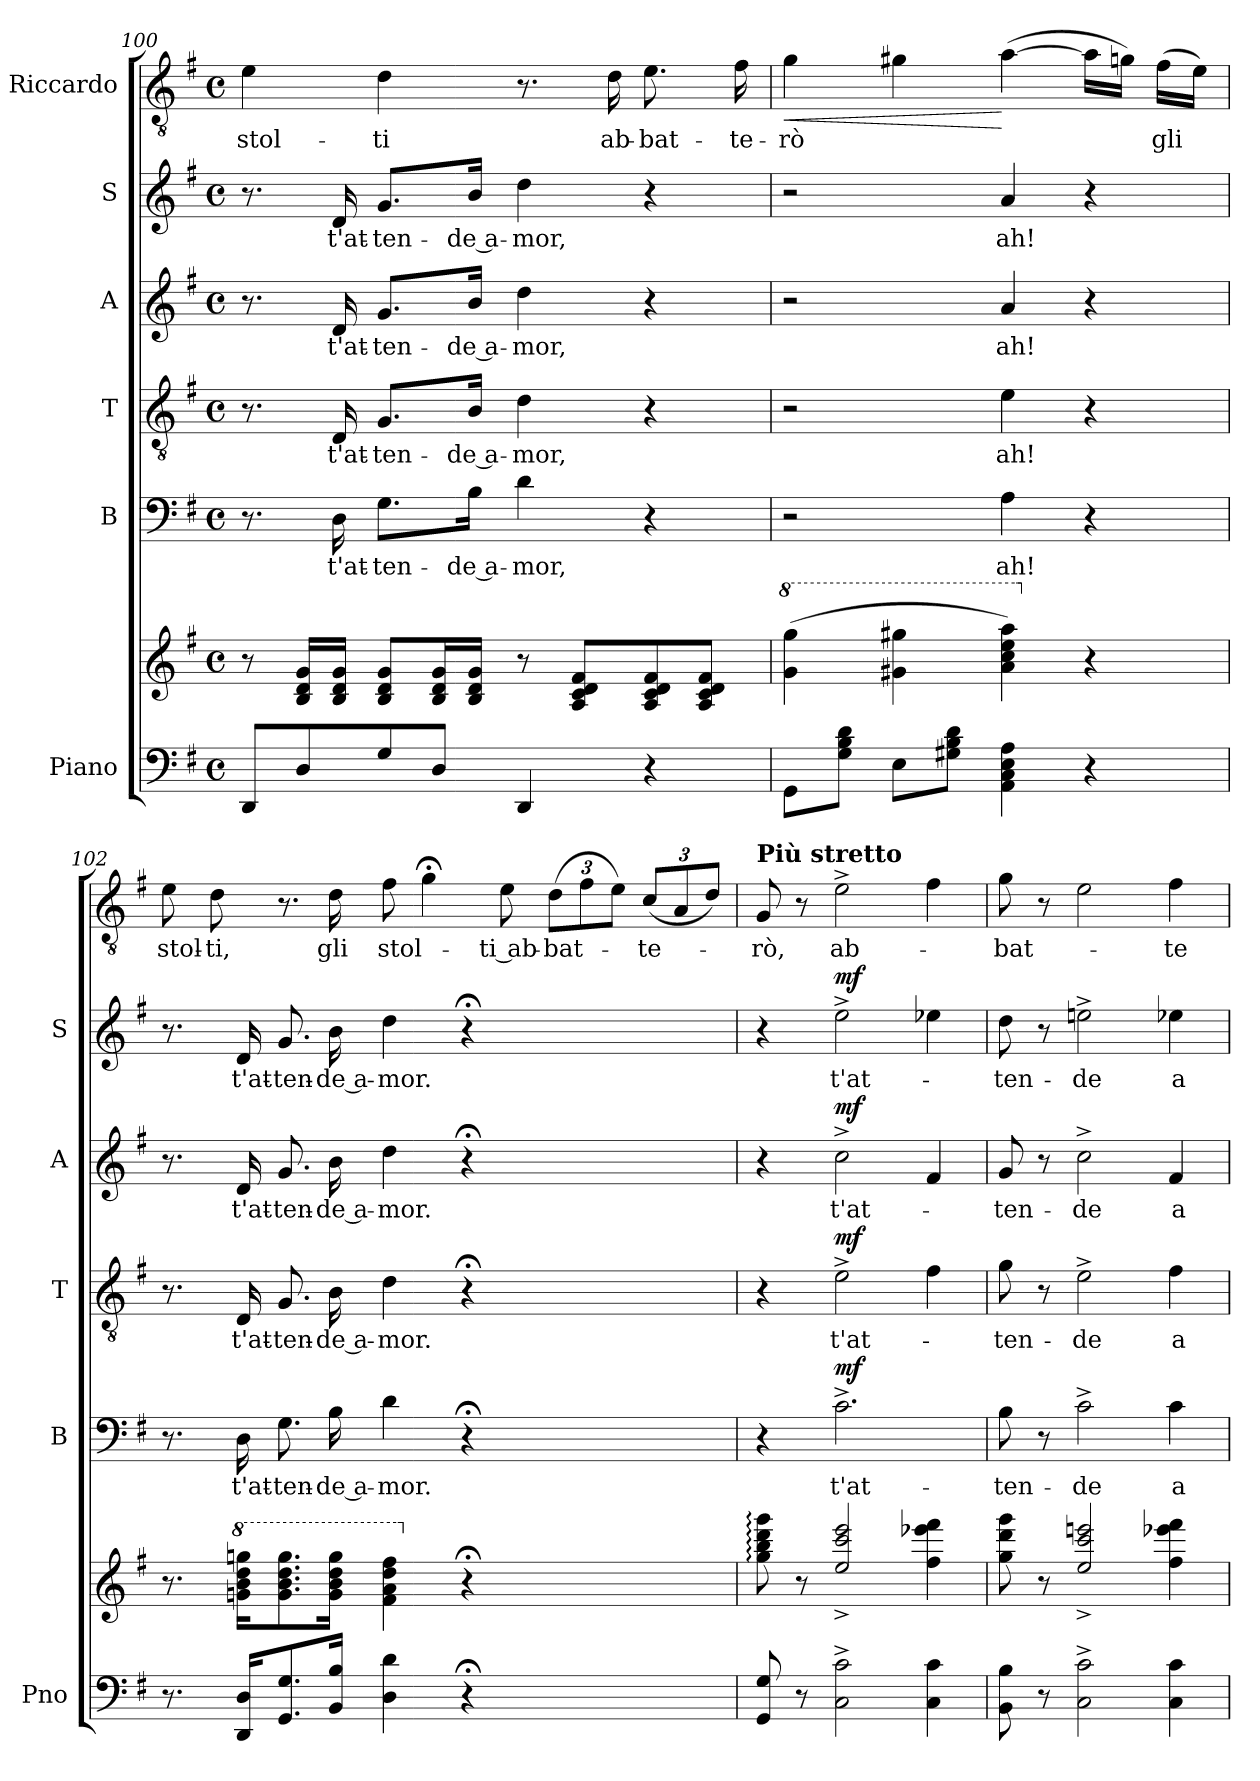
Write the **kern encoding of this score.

**kern	**kern	**dynam	**kern	**text	**dynam	**kern	**text	**dynam	**kern	**text	**dynam	**kern	**text	**dynam	**kern	**text	**dynam
*part6	*part6	*part6	*part5	*part5	*part5	*part4	*part4	*part4	*part3	*part3	*part3	*part2	*part2	*part2	*part1	*part1	*part1
*staff7	*staff6	*staff6/7	*staff5	*staff5	*staff5	*staff4	*staff4	*staff4	*staff3	*staff3	*staff3	*staff2	*staff2	*staff2	*staff1	*staff1	*staff1
*I"Piano	*	*	*I"B	*	*	*I"T	*	*	*I"A	*	*	*I"S	*	*	*I"Riccardo	*	*
*I'Pno	*	*	*I'B	*	*	*I'T	*	*	*I'A	*	*	*I'S	*	*	*	*	*
*clefF4	*clefG2	*	*clefF4	*	*	*clefGv2	*	*	*clefG2	*	*	*clefG2	*	*	*clefGv2	*	*
*k[f#]	*k[f#]	*	*k[f#]	*	*	*k[f#]	*	*	*k[f#]	*	*	*k[f#]	*	*	*k[f#]	*	*
*M4/4	*M4/4	*	*M4/4	*	*	*M4/4	*	*	*M4/4	*	*	*M4/4	*	*	*M4/4	*	*
*met(c)	*met(c)	*	*met(c)	*	*	*met(c)	*	*	*met(c)	*	*	*met(c)	*	*	*met(c)	*	*
=100	=100	=100	=100	=100	=100	=100	=100	=100	=100	=100	=100	=100	=100	=100	=100	=100	=100
8DD/L	8r	.	8.r	.	.	8.r	.	.	8.r	.	.	8.r	.	.	4e\	stol-	.
8D/	16B/ 16d/ 16g/LL	.	.	.	.	.	.	.	.	.	.	.	.	.	.	.	.
.	16B/ 16d/ 16g/JJ	.	16D\	t'at-	.	16D/	t'at-	.	16d/	t'at-	.	16d/	t'at-	.	.	.	.
8G/	8B/ 8d/ 8g/L	.	8.G\L	-ten-	.	8.G/L	-ten-	.	8.g/L	-ten-	.	8.g/L	-ten-	.	4d\	-ti	.
8D/J	16B/ 16d/ 16g/L	.	.	.	.	.	.	.	.	.	.	.	.	.	.	.	.
.	16B/ 16d/ 16g/JJ	.	16B\Jk	-de a-	.	16B/Jk	-de a-	.	16b/Jk	-de a-	.	16b/Jk	-de a-	.	.	.	.
4DD/	8r	.	4d\	-mor,	.	4d\	-mor,	.	4dd\	-mor,	.	4dd\	-mor,	.	8.r	.	.
.	8A/ 8c/ 8d/ 8f#/L	.	.	.	.	.	.	.	.	.	.	.	.	.	.	.	.
.	.	.	.	.	.	.	.	.	.	.	.	.	.	.	16d\	ab-	.
4r	8A/ 8c/ 8d/ 8f#/	.	4r	.	.	4r	.	.	4r	.	.	4r	.	.	8.e\	-bat-	.
.	8A/ 8c/ 8d/ 8f#/J	.	.	.	.	.	.	.	.	.	.	.	.	.	.	.	.
.	.	.	.	.	.	.	.	.	.	.	.	.	.	.	16f#\	-te-	.
=101	=101	=101	=101	=101	=101	=101	=101	=101	=101	=101	=101	=101	=101	=101	=101	=101	=101
*	*8va	*	*	*	*	*	*	*	*	*	*	*	*	*	*	*	*
!	!	!	!	!	!	!	!	!	!	!	!	!	!	!	!	!	!LO:HP:b
8GG\L	(4gg\ 4ggg\	.	2r	.	.	2r	.	.	2r	.	.	2r	.	.	4g\	-rò	<
8G\ 8B\ 8d\J	.	.	.	.	.	.	.	.	.	.	.	.	.	.	.	.	.
8E\L	4gg#X\ 4ggg#X\	.	.	.	.	.	.	.	.	.	.	.	.	.	4g#X\	.	.
8G#X\ 8B\ 8d\J	.	.	.	.	.	.	.	.	.	.	.	.	.	.	.	.	.
4AA\ 4C\ 4E\ 4A\	4aa\ 4ccc\ 4eee\ 4aaa\)	.	4A\	ah!	.	4e\	ah!	.	4a/	ah!	.	4a/	ah!	.	([4a\	.	[
*	*X8va	*	*	*	*	*	*	*	*	*	*	*	*	*	*	*	*
4r	4r	.	4r	.	.	4r	.	.	4r	.	.	4r	.	.	16a\LL]	.	.
.	.	.	.	.	.	.	.	.	.	.	.	.	.	.	16gn\JJ)	.	.
.	.	.	.	.	.	.	.	.	.	.	.	.	.	.	(16f#\LL	gli	.
.	.	.	.	.	.	.	.	.	.	.	.	.	.	.	16e\JJ)	.	.
!!LO:PB:g=z
=102	=102	=102	=102	=102	=102	=102	=102	=102	=102	=102	=102	=102	=102	=102	=102	=102	=102
8.r	8.r	.	8.r	.	.	8.r	.	.	8.r	.	.	8.r	.	.	8e\	stol-	.
.	.	.	.	.	.	.	.	.	.	.	.	.	.	.	8d\	-ti,	.
*	*8va	*	*	*	*	*	*	*	*	*	*	*	*	*	*	*	*
16DD/ 16D/KL	16ggn\ 16bb\ 16ddd\ 16gggn\KL	.	16D\	t'at-	.	16D/	t'at-	.	16d/	t'at-	.	16d/	t'at-	.	.	.	.
8.GG/ 8.G/	8.gg\ 8.bb\ 8.ddd\ 8.ggg\	.	8.G\	-ten-	.	8.G/	-ten-	.	8.g/	-ten-	.	8.g/	-ten-	.	8.r	.	.
16BB/ 16B/Jk	16gg\ 16bb\ 16ddd\ 16ggg\Jk	.	16B\	-de a-	.	16B\	-de a-	.	16b\	-de a-	.	16b\	-de a-	.	16d\	gli	.
4D\ 4d\	4ff#\ 4aa\ 4ddd\ 4fff#\	.	4d\	-mor.	.	4d\	-mor.	.	4dd\	-mor.	.	4dd\	-mor.	.	8f#\	stol-	.
.	.	.	.	.	.	.	.	.	.	.	.	.	.	.	4g;<\	.	.
*	*X8va	*	*	*	*	*	*	*	*	*	*	*	*	*	*	*	*
4r;<	4r;<	.	4r;<	.	.	4r;<	.	.	4r;<	.	.	4r;<	.	.	.	.	.
.	.	.	.	.	.	.	.	.	.	.	.	.	.	.	8e\	-ti ab-	.
*	*	*	*	*	*	*	*	*	*	*	*	*	*	*	*Xbrackettup	*	*
2ryy	2ryy	.	2ryy	.	.	2ryy	.	.	2ryy	.	.	2ryy	.	.	(12d\L	-bat-	.
.	.	.	.	.	.	.	.	.	.	.	.	.	.	.	12f#\	.	.
.	.	.	.	.	.	.	.	.	.	.	.	.	.	.	12e\J)	.	.
.	.	.	.	.	.	.	.	.	.	.	.	.	.	.	(12c/L	-te-	.
.	.	.	.	.	.	.	.	.	.	.	.	.	.	.	12A/	.	.
.	.	.	.	.	.	.	.	.	.	.	.	.	.	.	12d/J)	.	.
=103	=103	=103	=103	=103	=103	=103	=103	=103	=103	=103	=103	=103	=103	=103	=103	=103	=103
!	!	!	!	!	!	!	!	!	!	!	!	!	!	!	!LO:TX:a:B:t=Più stretto	!	!
8GG/ 8G/	8gg\: 8bb\: 8ddd\: 8ggg\:	.	4r	.	.	4r	.	.	4r	.	.	4r	.	.	8G/	rò,	.
8r	8r	.	.	.	.	.	.	.	.	.	.	.	.	.	8r	.	.
!	!	!LO:DY:b=2	!	!	!	!	!	!	!	!	!	!	!	!	!	!	!
!	!	!LO:DY:n=1:b	!	!	!LO:DY:a	!	!	!LO:DY:a	!	!	!LO:DY:a	!	!	!LO:DY:a	!	!	!
2C\^ 2c\^	2ee/^ 2ccc/^ 2eee/^	mf mf	2.c^\	t'at-	mf	2e^\	t'at-	mf	2cc^\	t'at-	mf	2ee^\	t'at-	mf	2e^\	ab-	.
4C\ 4c\	4ff#\ 4eee-X\ 4fff#\	.	.	.	.	4f#\	.	.	4f#/	.	.	4ee-X\	.	.	4f#\	.	.
=104	=104	=104	=104	=104	=104	=104	=104	=104	=104	=104	=104	=104	=104	=104	=104	=104	=104
8BB\ 8B\	8gg\ 8ddd\ 8ggg\	.	8B\	-ten-	.	8g\	ten-	.	8g/	-ten-	.	8dd\	-ten-	.	8g\	-bat-	.
8r	8r	.	8r	.	.	8r	.	.	8r	.	.	8r	.	.	8r	.	.
2C\^ 2c\^	2ee/^ 2ccc/^ 2eeen/^	.	2c^\	-de	.	2e^\	-de	.	2cc^\	-de	.	2een^\	-de	.	2e\	.	.
4C\ 4c\	4ff#\ 4eee-X\ 4fff#\	.	4c\	a-	.	4f#\	a-	.	4f#/	a-	.	4ee-X\	a-	.	4f#\	-te-	.
=	=	=	=	=	=	=	=	=	=	=	=	=	=	=	=	=	=
*-	*-	*-	*-	*-	*-	*-	*-	*-	*-	*-	*-	*-	*-	*-	*-	*-	*-
